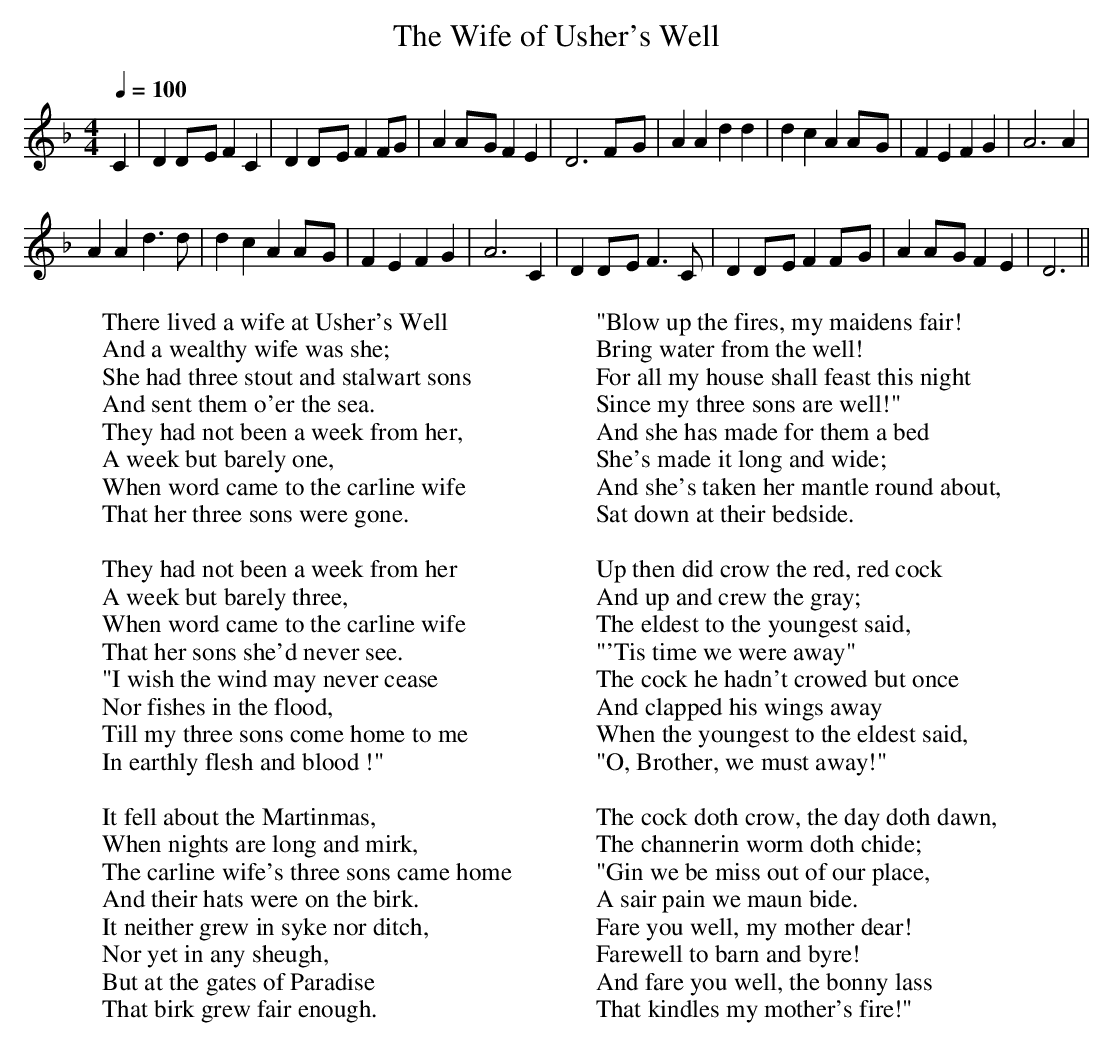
X:1
T:Wife of Usher's Well, The
M:4/4
L:1/8
Q:1/4=100
W:There lived a wife at Usher's Well
W:And a wealthy wife was she;
W:She had three stout and stalwart sons
W:And sent them o'er the sea.
W:They had not been a week from her,
W:A week but barely one,
W:When word came to the carline wife
W:That her three sons were gone.
W:
W:They had not been a week from her
W:A week but barely three,
W:When word came to the carline wife
W:That her sons she'd never see.
W:"I wish the wind may never cease
W:Nor fishes in the flood,
W:Till my three sons come home to me
W:In earthly flesh and blood !"
W:
W:It fell about the Martinmas,
W:When nights are long and mirk,
W:The carline wife's three sons came home
W:And their hats were on the birk.
W:It neither grew in syke nor ditch,
W:Nor yet in any sheugh,
W:But at the gates of Paradise
W:That birk grew fair enough.
W:
W:"Blow up the fires, my maidens fair!
W:Bring water from the well!
W:For all my house shall feast this night
W:Since my three sons are well!"
W:And she has made for them a bed
W:She's made it long and wide;
W:And she's taken her mantle round about,
W:Sat down at their bedside.
W:
W:Up then did crow the red, red cock
W:And up and crew the gray;
W:The eldest to the youngest said,
W:"'Tis time we were away"
W:The cock he hadn't crowed but once
W:And clapped his wings away
W:When the youngest to the eldest said,
W:"O, Brother, we must away!"
W:
W:The cock doth crow, the day doth dawn,
W:The channerin worm doth chide;
W:"Gin we be miss out of our place,
W:A sair pain we maun bide.
W:Fare you well, my mother dear!
W:Farewell to barn and byre!
W:And fare you well, the bonny lass
W:That kindles my mother's fire!"
K:F
C2|D2D-E F2C2|D2D-E F2FG|A2A-G F2E2|D6F-G|\
A2A2 d2d2|d2c2 A2A-G|F2E2 F2G2|A6A2|
A2A2 d3d|d2c2 A2A-G|F2E2 F2G2|A6C2|\
D2D-E F3C|D2D-E F2F-G|A2A-G F2E2|D6||
